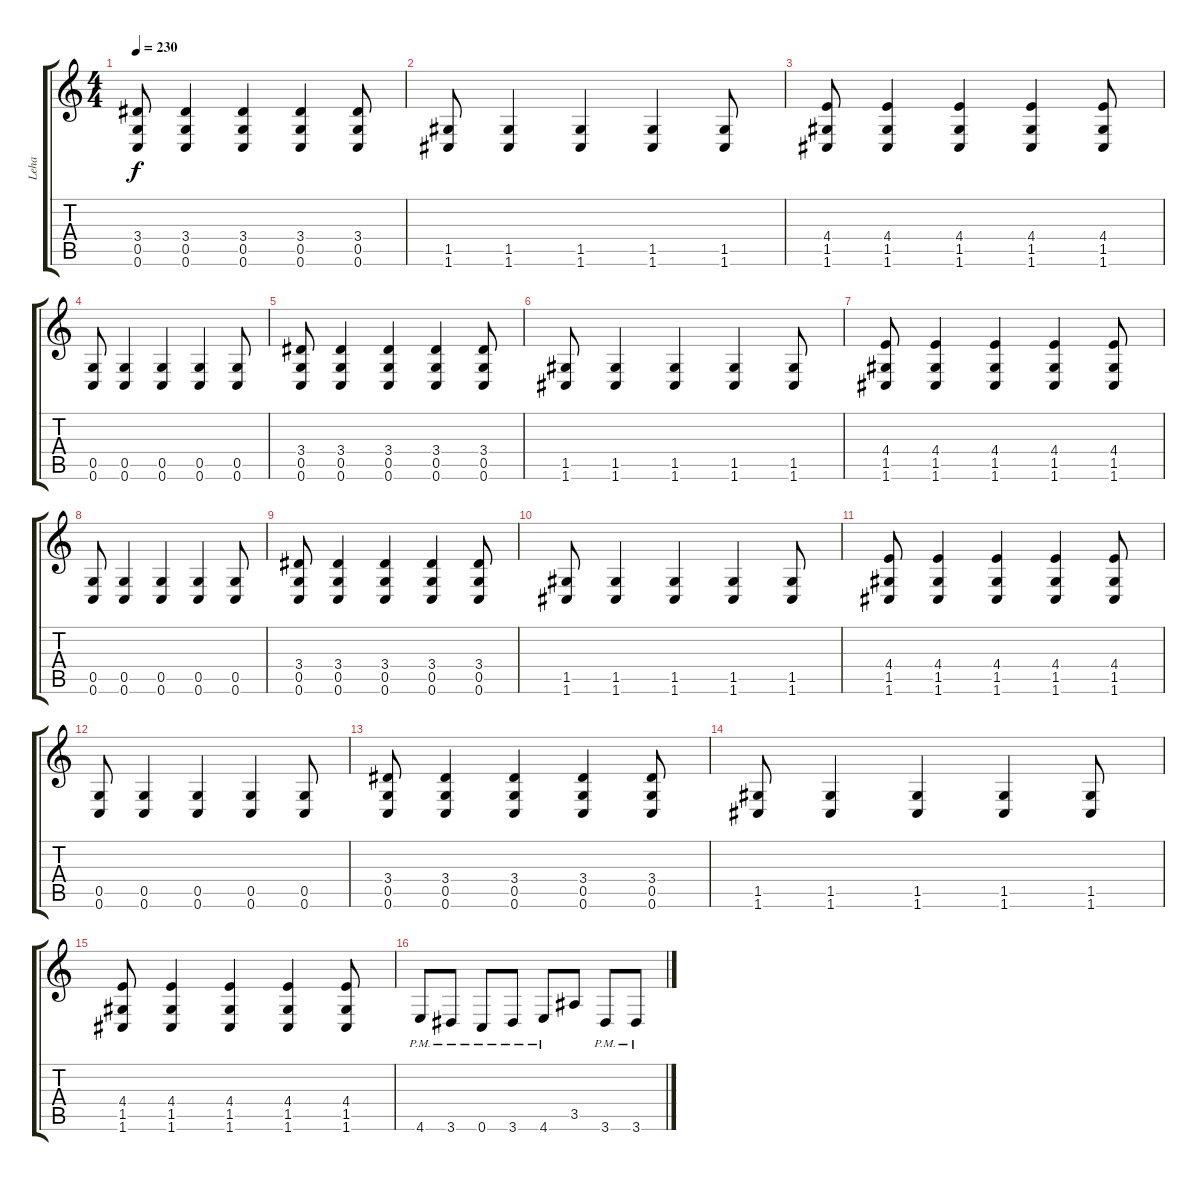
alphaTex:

\track ("Leha" "Leha") {instrument distortionguitar}
\staff {score tabs}
\tuning (D4 A3 F3 C3 G2 C2) {hide}
\ts (4 4)
\tempo 230
\clef g2
\ks c
(3.4 0.5 0.6).8{dy f} (3.4 0.5 0.6).4 (3.4 0.5 0.6).4 (3.4 0.5 0.6).4 (3.4 0.5 0.6).8 |
(1.5 1.6).8 (1.5 1.6).4 (1.5 1.6).4 (1.5 1.6).4 (1.5 1.6).8 |
(4.4 1.5 1.6).8 (4.4 1.5 1.6).4 (4.4 1.5 1.6).4 (4.4 1.5 1.6).4 (4.4 1.5 1.6).8 |
(0.5 0.6).8 (0.5 0.6).4 (0.5 0.6).4 (0.5 0.6).4 (0.5 0.6).8 |
(3.4 0.5 0.6).8 (3.4 0.5 0.6).4 (3.4 0.5 0.6).4 (3.4 0.5 0.6).4 (3.4 0.5 0.6).8 |
(1.5 1.6).8 (1.5 1.6).4 (1.5 1.6).4 (1.5 1.6).4 (1.5 1.6).8 |
(4.4 1.5 1.6).8 (4.4 1.5 1.6).4 (4.4 1.5 1.6).4 (4.4 1.5 1.6).4 (4.4 1.5 1.6).8 |
(0.5 0.6).8 (0.5 0.6).4 (0.5 0.6).4 (0.5 0.6).4 (0.5 0.6).8 |
(3.4 0.5 0.6).8 (3.4 0.5 0.6).4 (3.4 0.5 0.6).4 (3.4 0.5 0.6).4 (3.4 0.5 0.6).8 |
(1.5 1.6).8 (1.5 1.6).4 (1.5 1.6).4 (1.5 1.6).4 (1.5 1.6).8 |
(4.4 1.5 1.6).8 (4.4 1.5 1.6).4 (4.4 1.5 1.6).4 (4.4 1.5 1.6).4 (4.4 1.5 1.6).8 |
(0.5 0.6).8 (0.5 0.6).4 (0.5 0.6).4 (0.5 0.6).4 (0.5 0.6).8 |
(3.4 0.5 0.6).8 (3.4 0.5 0.6).4 (3.4 0.5 0.6).4 (3.4 0.5 0.6).4 (3.4 0.5 0.6).8 |
(1.5 1.6).8 (1.5 1.6).4 (1.5 1.6).4 (1.5 1.6).4 (1.5 1.6).8 |
(4.4 1.5 1.6).8 (4.4 1.5 1.6).4 (4.4 1.5 1.6).4 (4.4 1.5 1.6).4 (4.4 1.5 1.6).8 |
4.6{pm}.8 3.6{pm}.8 0.6{pm}.8 3.6{pm}.8 4.6{pm}.8 3.5.8 3.6{pm}.8 3.6{pm}.8
